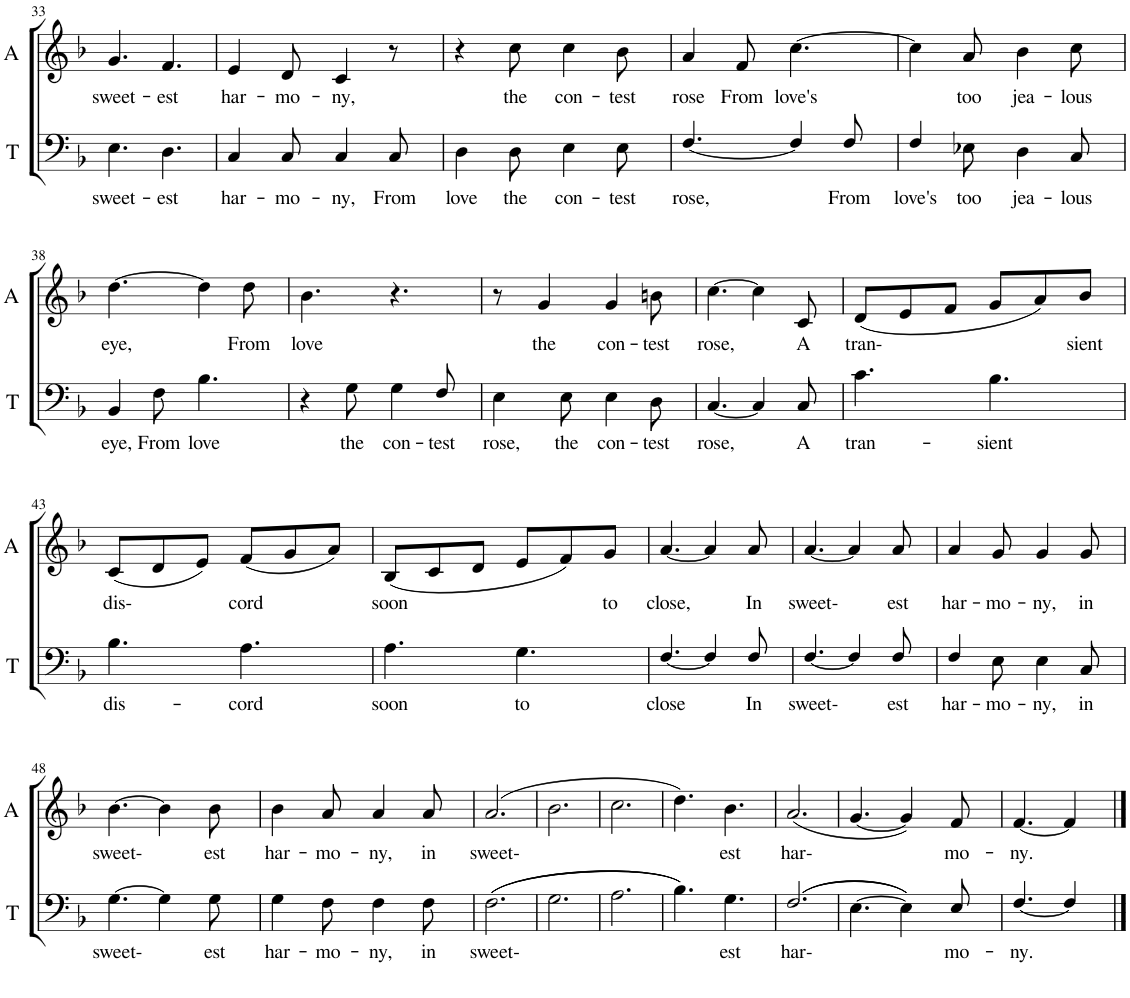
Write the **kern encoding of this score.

**kern	**text	**kern	**text
*part2	*part2	*part1	*part1
*staff2	*staff2	*staff1	*staff1
*I"Tenor	*	*I"Alto	*
*I'T	*	*I'A	*
!!LO:PB:g=z
*clefF4	*	*clefG2	*
*k[b-]	*	*k[b-]	*
*M6/8	*	*M6/8	*
=33	=33	=33	=33
!	!LO:LY:b	!	!LO:LY:b
4.E\	sweet-	4.g/	sweet-
!	!LO:LY:b	!	!LO:LY:b
4.D\	est	4.f/	est
=34	=34	=34	=34
!	!LO:LY:b	!	!LO:LY:b
4C/	har-	4e/	har-
!	!LO:LY:b	!	!LO:LY:b
8C/	mo-	8d/	mo-
!	!LO:LY:b	!	!LO:LY:b
4C/	ny,	4c/	ny,
!	!LO:LY:b	!	!
8C/	From	8r	.
=35	=35	=35	=35
!	!LO:LY:b	!	!
4D\	love	4r	.
!	!LO:LY:b	!	!LO:LY:b
8D\	the	8cc\	the
!	!LO:LY:b	!	!LO:LY:b
4E\	con-	4cc\	con-
!	!LO:LY:b	!	!LO:LY:b
8E\	test	8b-\	test
=36	=36	=36	=36
!	!LO:LY:b	!	!LO:LY:b
[4.F/	rose,	4a/	rose
!	!	!	!LO:LY:b
.	.	8f/	From
!	!	!	!LO:LY:b
4F/]	.	[4.cc\	love's
!	!LO:LY:b	!	!
8F/	From	.	.
=37	=37	=37	=37
!	!LO:LY:b	!	!
4F/	love's	4cc\]	.
!	!LO:LY:b	!	!LO:LY:b
8E-X\	too	8a/	too
!	!LO:LY:b	!	!LO:LY:b
4D\	jea-	4b-\	jea-
!	!LO:LY:b	!	!LO:LY:b
8C/	lous	8cc\	lous
!!LO:LB:g=z
=38	=38	=38	=38
!	!LO:LY:b	!	!LO:LY:b
4BB-/	eye,	[4.dd\	eye,
!	!LO:LY:b	!	!
8F\	From	.	.
!	!LO:LY:b	!	!
4.B-\	love	4dd\]	.
!	!	!	!LO:LY:b
.	.	8dd\	From
=39	=39	=39	=39
!	!	!	!LO:LY:b
4r	.	4.b-\	love
!	!LO:LY:b	!	!
8G\	the	.	.
!	!LO:LY:b	!	!
4G\	con-	4.r	.
!	!LO:LY:b	!	!
8F/	test	.	.
=40	=40	=40	=40
!	!LO:LY:b	!	!
4E\	rose,	8r	.
!	!	!	!LO:LY:b
.	.	4g/	the
!	!LO:LY:b	!	!
8E\	the	.	.
!	!LO:LY:b	!	!LO:LY:b
4E\	con-	4g/	con-
!	!LO:LY:b	!	!LO:LY:b
8D\	test	8bn\	test
=41	=41	=41	=41
!	!LO:LY:b	!	!LO:LY:b
[4.C/	rose,	[4.cc\	rose,
4C/]	.	4cc\]	.
!	!LO:LY:b	!	!LO:LY:b
8C/	A	8c/	A
=42	=42	=42	=42
!	!LO:LY:b	!	!LO:LY:b
4.c\	tran-	(8d/L	tran-
.	.	8e/	.
.	.	8f/J	.
!	!LO:LY:b	!	!
4.B-\	sient	8g/L	.
.	.	8a/)	.
!	!	!	!LO:LY:b
.	.	8b-/J	sient
!!LO:LB:g=z
=43	=43	=43	=43
!	!LO:LY:b	!	!LO:LY:b
4.B-\	dis-	(8c/L	dis-
.	.	8d/	.
.	.	8e/J)	.
!	!LO:LY:b	!	!LO:LY:b
4.A\	cord	(8f/L	cord
.	.	8g/	.
.	.	8a/J)	.
=44	=44	=44	=44
!	!LO:LY:b	!	!LO:LY:b
4.A\	soon	(8B-/L	soon
.	.	8c/	.
.	.	8d/J	.
!	!LO:LY:b	!	!
4.G\	to	8e/L	.
.	.	8f/)	.
!	!	!	!LO:LY:b
.	.	8g/J	to
=45	=45	=45	=45
!	!LO:LY:b	!	!LO:LY:b
[4.F/	close	[4.a/	close,
4F/]	.	4a/]	.
!	!LO:LY:b	!	!LO:LY:b
8F/	In	8a/	In
=46	=46	=46	=46
!	!LO:LY:b	!	!LO:LY:b
[4.F/	sweet-	[4.a/	sweet-
4F/]	.	4a/]	.
!	!LO:LY:b	!	!LO:LY:b
8F/	est	8a/	est
=47	=47	=47	=47
!	!LO:LY:b	!	!LO:LY:b
4F/	har-	4a/	har-
!	!LO:LY:b	!	!LO:LY:b
8E\	mo-	8g/	mo-
!	!LO:LY:b	!	!LO:LY:b
4E\	ny,	4g/	ny,
!	!LO:LY:b	!	!LO:LY:b
8C/	in	8g/	in
!!LO:LB:g=z
=48	=48	=48	=48
!	!LO:LY:b	!	!LO:LY:b
[4.G\	sweet-	[4.b-\	sweet-
4G\]	.	4b-\]	.
!	!LO:LY:b	!	!LO:LY:b
8G\	est	8b-\	est
=49	=49	=49	=49
!	!LO:LY:b	!	!LO:LY:b
4G\	har-	4b-\	har-
!	!LO:LY:b	!	!LO:LY:b
8F\	mo-	8a/	mo-
!	!LO:LY:b	!	!LO:LY:b
4F\	ny,	4a/	ny,
!	!LO:LY:b	!	!LO:LY:b
8F\	in	8a/	in
=50	=50	=50	=50
!	!LO:LY:b	!	!LO:LY:b
((2.F\	sweet-	(2.a/	sweet-
=51	=51	=51	=51
2.G\	.	2.b-\	.
=52	=52	=52	=52
2.A\	.	2.cc\	.
=53	=53	=53	=53
4.B-\))	.	4.dd\)	.
!	!LO:LY:b	!	!LO:LY:b
4.G\	est	4.b-\	est
=54	=54	=54	=54
!	!LO:LY:b	!	!LO:LY:b
((2.F/	har-	(2.a/	har-
=55	=55	=55	=55
[4.E\	.	[4.g/	.
4E\]))	.	4g/])	.
!	!LO:LY:b	!	!LO:LY:b
8E/	mo-	8f/	mo-
=56	=56	=56	=56
!	!LO:LY:b	!	!LO:LY:b
[4.F/	ny.	[4.f/	ny.
4F/]	.	4f/]	.
==	==	==	==
*-	*-	*-	*-
